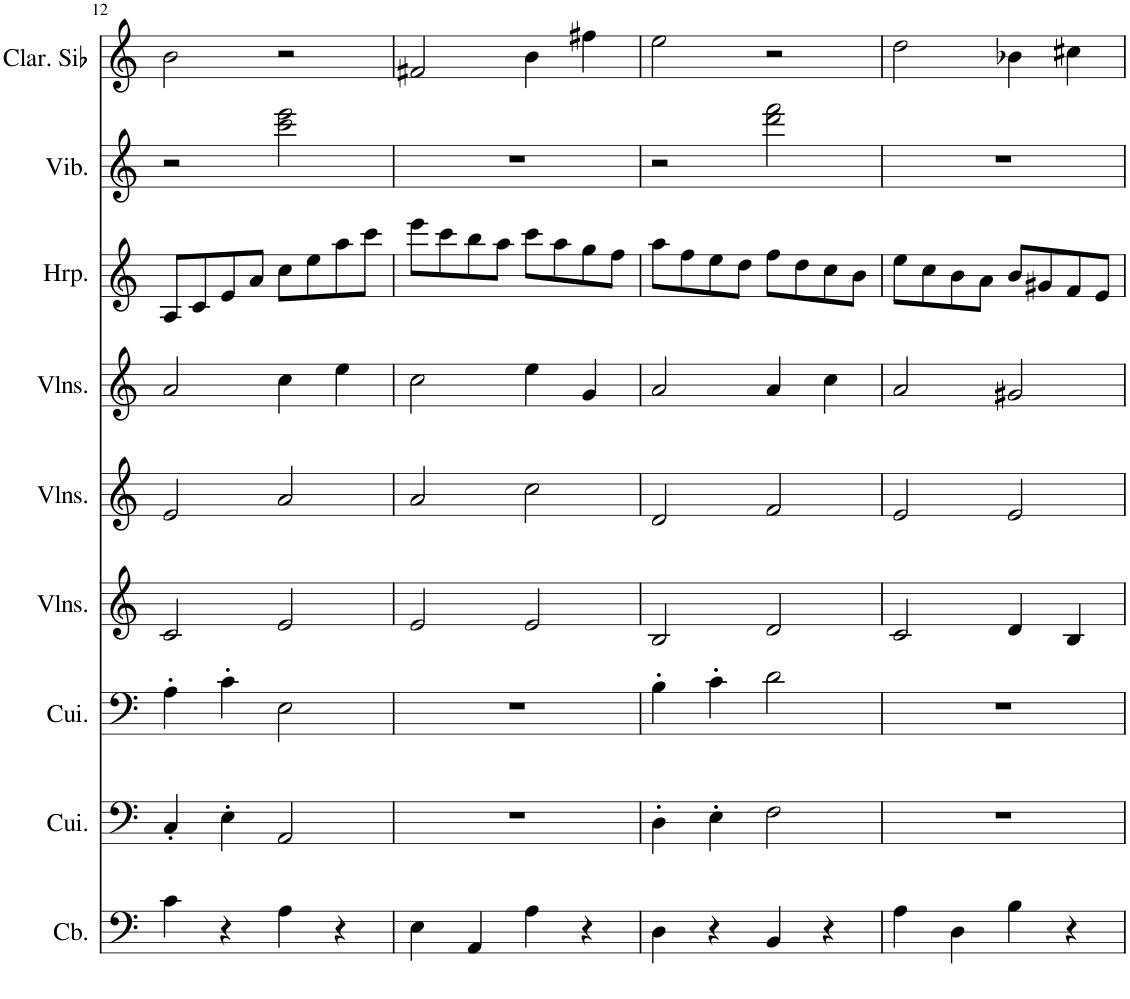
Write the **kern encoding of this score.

**kern	**kern	**kern	**kern	**kern	**kern	**kern	**kern	**kern
*part9	*part8	*part7	*part6	*part5	*part4	*part3	*part2	*part1
*staff9	*staff8	*staff7	*staff6	*staff5	*staff4	*staff3	*staff2	*staff1
*I"Contrebasse	*I"Cuivres	*I"Cuivres	*I"Violons	*I"Violons	*I"Violons	*I"Harpe	*I"Vibraphone	*I"Clarinette en Sib, Timid
*I'Cb.	*I'Cui.	*I'Cui.	*I'Vlns.	*I'Vlns.	*I'Vlns.	*I'Hrp.	*I'Vib.	*I'Clar. Sib
!!LO:PB:g=z
*clefF4	*clefF4	*clefF4	*clefG2	*clefG2	*clefG2	*clefG2	*clefG2	*clefG2
*Trd7c12	*	*	*	*	*	*	*	*Trd1c2
*k[]	*k[]	*k[]	*k[]	*k[]	*k[]	*k[]	*k[]	*k[]
*M4/4	*M4/4	*M4/4	*M4/4	*M4/4	*M4/4	*M4/4	*M4/4	*M4/4
=12	=12	=12	=12	=12	=12	=12	=12	=12
4c\	4C'/	4A'\	2c/	2e/	2a/	8A/L	2r	2b\
.	.	.	.	.	.	8c/	.	.
4r	4E'\	4c'\	.	.	.	8e/	.	.
.	.	.	.	.	.	8a/J	.	.
4A\	2AA/	2E\	2e/	2a/	4cc\	8cc\L	2ccc\ 2eee\	2r
.	.	.	.	.	.	8ee\	.	.
4r	.	.	.	.	4ee\	8aa\	.	.
.	.	.	.	.	.	8ccc\J	.	.
=13	=13	=13	=13	=13	=13	=13	=13	=13
4E\	1r	1r	2e/	2a/	2cc\	8eee\L	1r	2f#X/
.	.	.	.	.	.	8ccc\	.	.
4AA/	.	.	.	.	.	8bb\	.	.
.	.	.	.	.	.	8aa\J	.	.
4A\	.	.	2e/	2cc\	4ee\	8ccc\L	.	4b\
.	.	.	.	.	.	8aa\	.	.
4r	.	.	.	.	4g/	8gg\	.	4ff#X\
.	.	.	.	.	.	8ff\J	.	.
=14	=14	=14	=14	=14	=14	=14	=14	=14
4D\	4D'\	4B'\	2B/	2d/	2a/	8aa\L	2r	2ee\
.	.	.	.	.	.	8ff\	.	.
4r	4E'\	4c'\	.	.	.	8ee\	.	.
.	.	.	.	.	.	8dd\J	.	.
4BB/	2F\	2d\	2d/	2f/	4a/	8ff\L	2ddd\ 2fff\	2r
.	.	.	.	.	.	8dd\	.	.
4r	.	.	.	.	4cc\	8cc\	.	.
.	.	.	.	.	.	8b\J	.	.
=15	=15	=15	=15	=15	=15	=15	=15	=15
4A\	1r	1r	2c/	2e/	2a/	8ee\L	1r	2dd\
.	.	.	.	.	.	8cc\	.	.
4D\	.	.	.	.	.	8b\	.	.
.	.	.	.	.	.	8a\J	.	.
4B\	.	.	4d/	2e/	2g#X/	8b/L	.	4b-X\
.	.	.	.	.	.	8g#X/	.	.
4r	.	.	4B/	.	.	8f/	.	4cc#X\
.	.	.	.	.	.	8e/J	.	.
=	=	=	=	=	=	=	=	=
*-	*-	*-	*-	*-	*-	*-	*-	*-
